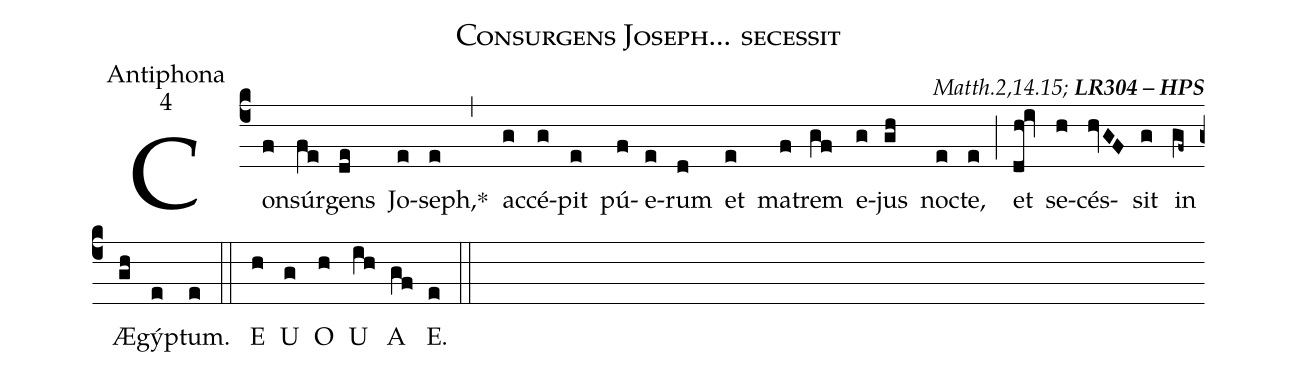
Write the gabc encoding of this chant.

name:Consurgens Joseph... secessit;
office-part:Antiphona;
mode:4;
commentary:{\itshape\mdseries Matth.2,14.15;\/} {\bfseries LR304 -- HPS};
%%
(c4) Con(f)súr(fe)gens(de) Jo(e)seph,<sp>*</sp>(e) (,)
ac(g)cé(g)pit(e) pú(f)e(e)rum(d) et(e) ma(f)trem(gf) e(g)jus(gh) no(e)cte,(e) (;)
et(dh!iv) se(h)cés(hvGF)sit(g) in(gf~) Æ(gh)gýp(e)tum.(e) (::)
<eu> E(h) U(g) O(h) U(ih) A(gf) E.(e) </eu> (::)
